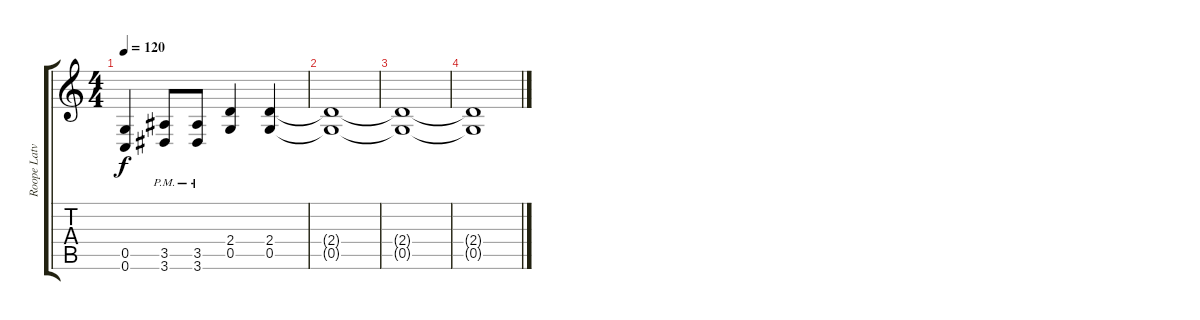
\track ("Roope Latvala - Rhythm Guitar" "Roope Latv") {instrument distortionguitar}
\staff {score tabs}
\tuning (D4 A3 F3 C3 G2 C2) {hide}
\ts (4 4)
\tempo 120
\clef g2
\ks c
(0.5 0.6).4{dy f} (3.5{pm} 3.6{pm}).8 (3.5{pm} 3.6{pm}).8 (2.4 0.5).4 (2.4 0.5).4 |
(2.4{t} 0.5{t}).1 |
(2.4{t} 0.5{t}).1 |
(2.4{t} 0.5{t}).1
